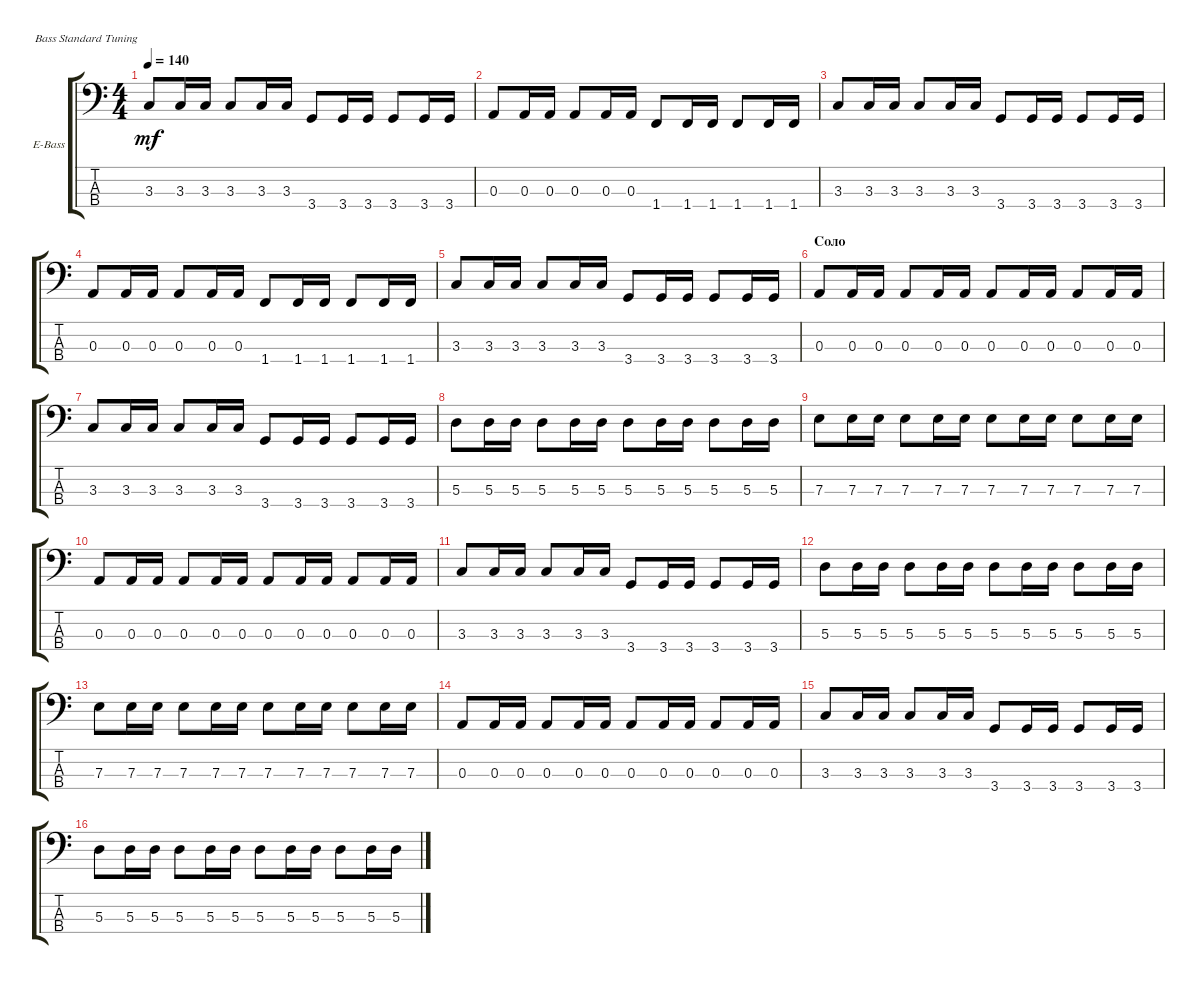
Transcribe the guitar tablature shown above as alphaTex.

\bracketExtendMode groupsimilarinstruments
\firstSystemTrackNameOrientation horizontal
\otherSystemsTrackNameOrientation horizontal
\track ("БАСС" "E-Bass") {solo instrument electricbassfinger}
\staff {score tabs}
\tuning (G2 D2 A1 E1)
\ts (4 4)
\tempo 140
\clef f4
\ks c
3.3.8{dy mf} 3.3.16 3.3.16 3.3.8 3.3.16 3.3.16 3.4.8 3.4.16 3.4.16 3.4.8 3.4.16 3.4.16 |
0.3.8 0.3.16 0.3.16 0.3.8 0.3.16 0.3.16 1.4.8 1.4.16 1.4.16 1.4.8 1.4.16 1.4.16 |
3.3.8 3.3.16 3.3.16 3.3.8 3.3.16 3.3.16 3.4.8 3.4.16 3.4.16 3.4.8 3.4.16 3.4.16 |
0.3.8 0.3.16 0.3.16 0.3.8 0.3.16 0.3.16 1.4.8 1.4.16 1.4.16 1.4.8 1.4.16 1.4.16 |
3.3.8 3.3.16 3.3.16 3.3.8 3.3.16 3.3.16 3.4.8 3.4.16 3.4.16 3.4.8 3.4.16 3.4.16 |
\section ("" "Соло")
0.3.8 0.3.16 0.3.16 0.3.8 0.3.16 0.3.16 0.3.8 0.3.16 0.3.16 0.3.8 0.3.16 0.3.16 |
3.3.8 3.3.16 3.3.16 3.3.8 3.3.16 3.3.16 3.4.8 3.4.16 3.4.16 3.4.8 3.4.16 3.4.16 |
5.3.8 5.3.16 5.3.16 5.3.8 5.3.16 5.3.16 5.3.8 5.3.16 5.3.16 5.3.8 5.3.16 5.3.16 |
7.3.8 7.3.16 7.3.16 7.3.8 7.3.16 7.3.16 7.3.8 7.3.16 7.3.16 7.3.8 7.3.16 7.3.16 |
0.3.8 0.3.16 0.3.16 0.3.8 0.3.16 0.3.16 0.3.8 0.3.16 0.3.16 0.3.8 0.3.16 0.3.16 |
3.3.8 3.3.16 3.3.16 3.3.8 3.3.16 3.3.16 3.4.8 3.4.16 3.4.16 3.4.8 3.4.16 3.4.16 |
5.3.8 5.3.16 5.3.16 5.3.8 5.3.16 5.3.16 5.3.8 5.3.16 5.3.16 5.3.8 5.3.16 5.3.16 |
7.3.8 7.3.16 7.3.16 7.3.8 7.3.16 7.3.16 7.3.8 7.3.16 7.3.16 7.3.8 7.3.16 7.3.16 |
0.3.8 0.3.16 0.3.16 0.3.8 0.3.16 0.3.16 0.3.8 0.3.16 0.3.16 0.3.8 0.3.16 0.3.16 |
3.3.8 3.3.16 3.3.16 3.3.8 3.3.16 3.3.16 3.4.8 3.4.16 3.4.16 3.4.8 3.4.16 3.4.16 |
5.3.8 5.3.16 5.3.16 5.3.8 5.3.16 5.3.16 5.3.8 5.3.16 5.3.16 5.3.8 5.3.16 5.3.16
